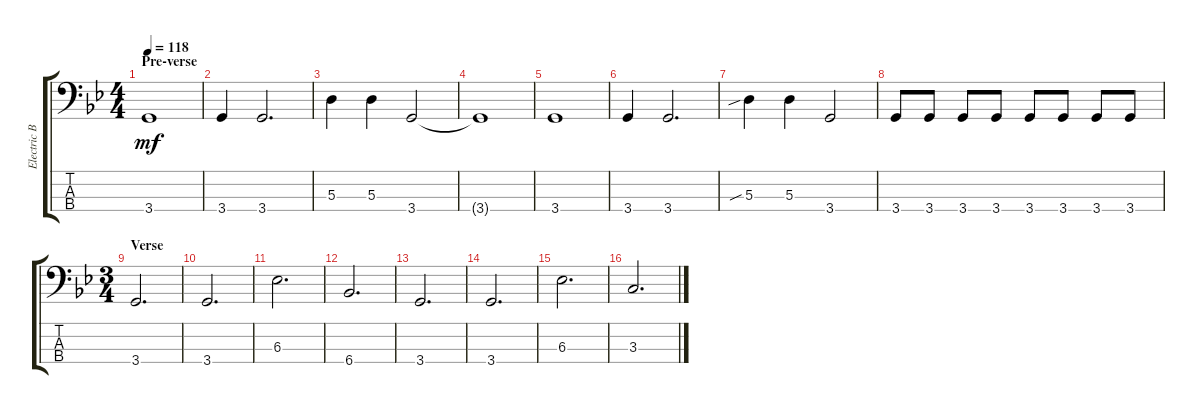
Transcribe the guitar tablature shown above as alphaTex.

\track ("Electric Bass" "Electric B") {instrument electricbassfinger}
\staff {score tabs}
\tuning (G2 D2 A1 E1) {hide}
\ts (4 4)
\section ("" "Pre-verse")
\tempo 118
\clef f4
\ks gminor
3.4.1{dy mf} |
3.4.4 3.4.2{d} |
5.3.4 5.3.4 3.4.2 |
3.4{t}.1 |
3.4.1 |
3.4.4 3.4.2{d} |
5.3{sib}.4 5.3.4 3.4.2 |
3.4.8 3.4.8 3.4.8 3.4.8 3.4.8 3.4.8 3.4.8 3.4.8 |
\ts (3 4)
\section ("" "Verse")
3.4.2{d} |
3.4.2{d} |
6.3.2{d} |
6.4.2{d} |
3.4.2{d} |
3.4.2{d} |
6.3.2{d} |
3.3.2{d}
